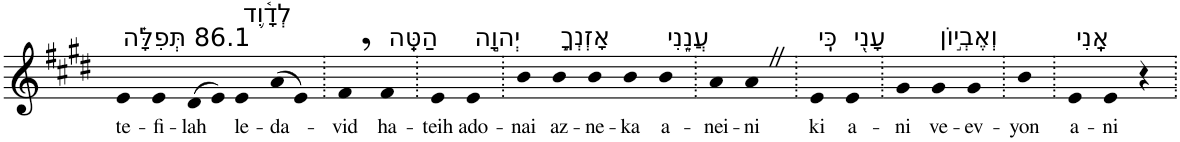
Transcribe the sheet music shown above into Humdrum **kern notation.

**kern	**text
*part1	*part1
*staff1	*staff1
*I"Piano	*
*I'Pno	*
*clefG2	*
*k[f#c#g#d#]	*
*E:	*
=1	=1
!LO:TX:a:t=86.1 תְּפִלָּ֗ה	!
!	!LO:LY:b
4e	te-
!	!LO:LY:b
4e	-fi-
!	!LO:LY:b
(>8d#	-lah
8e)	.
!LO:TX:a:t=לְדָ֫וִ֥ד	!
!	!LO:LY:b
4e	le-
!	!LO:LY:b
(>8a	-da-
8e)	.
=2.	=2.
!	!LO:LY:b
4f#,	-vid
!LO:TX:a:t=הַטֵּֽה	!
!	!LO:LY:b
4f#	ha-
=3.	=3.
!	!LO:LY:b
4e	-teih
!LO:TX:a:t=יְהוָ֣ה	!
!	!LO:LY:b
4e	ado-
=4.	=4.
!	!LO:LY:b
4b	-nai
!LO:TX:a:t=אָזְנְךָ֣	!
!	!LO:LY:b
4b	az-
!	!LO:LY:b
4b	-ne-
!	!LO:LY:b
4b	-ka
!LO:TX:a:t=עֲנֵ֑נִי	!
!	!LO:LY:b
4b	a-
=5.	=5.
!	!LO:LY:b
4a	-nei-
!	!LO:LY:b
4aZ	-ni
=6.	=6.
!LO:TX:a:t=כִּֽי	!
!	!LO:LY:b
4e	ki
!LO:TX:a:t=עָנִ֖י	!
!	!LO:LY:b
4e	a-
=7.	=7.
!	!LO:LY:b
4g#	-ni
!LO:TX:a:t=וְאֶבְי֣וֹן	!
!	!LO:LY:b
4g#	ve-
!	!LO:LY:b
4g#	-ev-
=8.	=8.
!	!LO:LY:b
4b	-yon
=9.	=9.
!LO:TX:a:t=אָֽנִי	!
!	!LO:LY:b
4e	a-
!	!LO:LY:b
4e	-ni
4r	.
=.	=.
*-	*-
